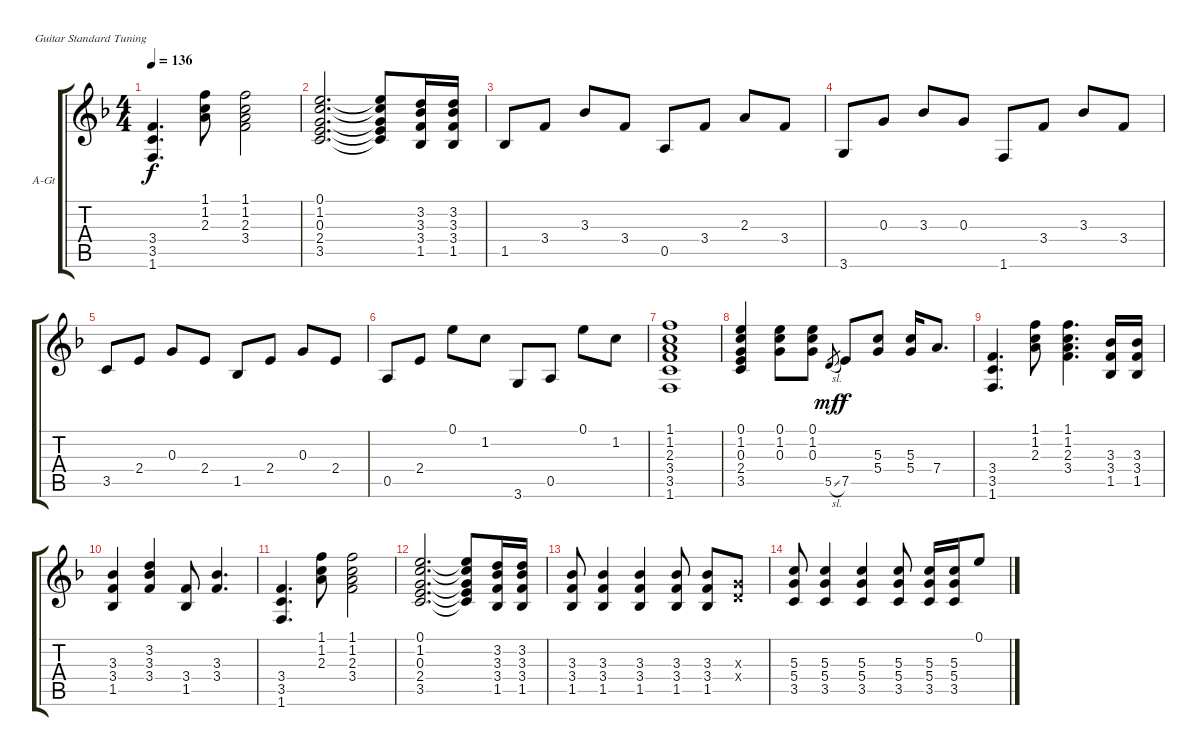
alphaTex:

\bracketExtendMode groupsimilarinstruments
\firstSystemTrackNameOrientation horizontal
\otherSystemsTrackNameOrientation horizontal
\track ("Acoustic Guitar" "A-Gt") {instrument acousticguitarsteel}
\staff {score tabs}
\tuning (E4 B3 G3 D3 A2 E2)
\ts (4 4)
\tempo 136
\clef g2
\ks f
(3.4 3.5 1.6).4{d dy f} (1.1 1.2 2.3).8 (1.1 1.2 2.3 3.4).2 |
(0.1 1.2 0.3 2.4 3.5).2{d} (0.1{t} 1.2{t} 0.3{t} 2.4{t} 3.5{t}).8 (3.2 3.3 3.4 1.5).16 (3.2 3.3 3.4 1.5).16 |
1.5.8 3.4.8 3.3.8 3.4.8 0.5.8 3.4.8 2.3.8 3.4.8 |
3.6.8 0.3.8 3.3.8 0.3.8 1.6.8 3.4.8 3.3.8 3.4.8 |
3.5.8 2.4.8 0.3.8 2.4.8 1.5.8 2.4.8 0.3.8 2.4.8 |
0.5.8 2.4.8 0.1.8 1.2.8 3.6.8 0.5.8 0.1.8 1.2.8 |
(1.1 1.2 2.3 3.4 3.5 1.6).1 |
(0.1 1.2 0.3 2.4 3.5).4 (0.1 1.2 0.3).8 (0.1 1.2 0.3).8 5.5{sl}.8{gr dy mf} 7.5.8{dy f} (5.3 5.4).8 (5.3 5.4).16 7.4.8{d} |
(3.4 3.5 1.6).4{d} (1.1 1.2 2.3).8 (1.1 1.2 2.3 3.4).4{d} (3.3 3.4 1.5).16 (3.3 3.4 1.5).16 |
(3.3 3.4 1.5).4 (3.2 3.3 3.4).4 (3.4 1.5).8 (3.3 3.4).4{d} |
(3.4 3.5 1.6).4{d} (1.1 1.2 2.3).8 (1.1 1.2 2.3 3.4).2 |
(0.1 1.2 0.3 2.4 3.5).2{d} (0.1{t} 1.2{t} 0.3{t} 2.4{t} 3.5{t}).8 (3.2 3.3 3.4 1.5).16 (3.2 3.3 3.4 1.5).16 |
(3.3 3.4 1.5).8 (3.3 3.4 1.5).4 (3.3 3.4 1.5).4 (3.3 3.4 1.5).8 (3.3 3.4 1.5).8 (0.3{x} 0.4{x}).8 |
(5.3 5.4 3.5).8 (5.3 5.4 3.5).4 (5.3 5.4 3.5).4 (5.3 5.4 3.5).8 (5.3 5.4 3.5).16 (5.3 5.4 3.5).16 0.1.8
